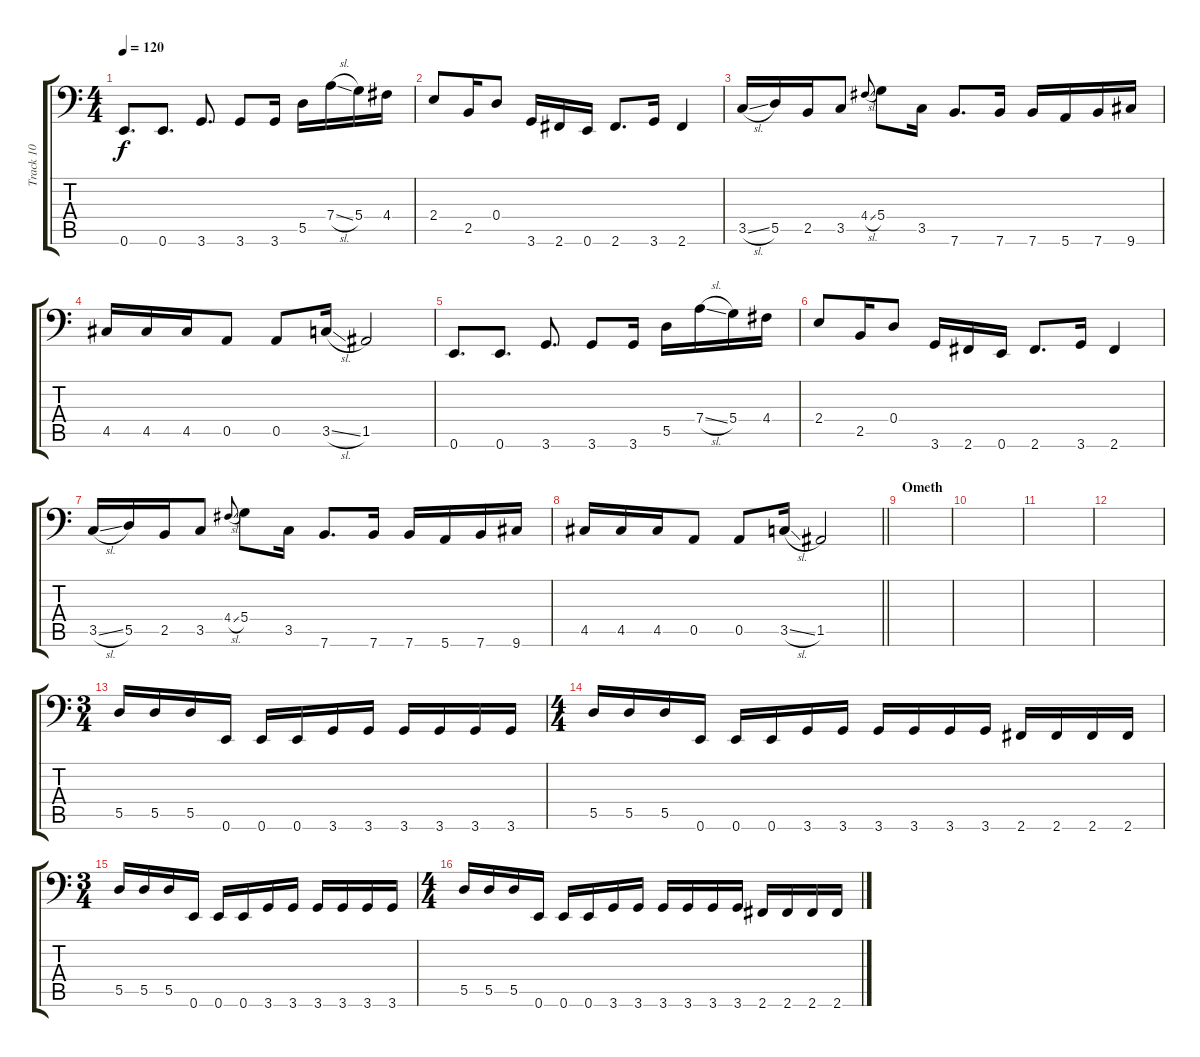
\track ("Track 10" "Track 10") {instrument fretlessbass}
\staff {score tabs}
\tuning (E3 B2 G2 D2 A1 E1) {hide}
\ts (4 4)
\tempo 120
\clef f4
\ks c
0.6.8{d dy f} 0.6.8{d} 3.6.8{d} 3.6.8 3.6.16 5.5.16 7.4{sl}.16 5.4.16 4.4.16 |
2.4.8 2.5.16 0.4.8 3.6.16 2.6.16 0.6.16 2.6.8{d} 3.6.16 2.6.4 |
3.5{sl}.16 5.5.16 2.5.16 3.5.8 4.4{sl}.8{gr onbeat} 5.4.8 3.5.16 7.6.8{d} 7.6.16 7.6.16 5.6.16 7.6.16 9.6.16 |
4.5.16 4.5.16 4.5.16 0.5.8 0.5.8 3.5{sl}.16 1.5.2 |
0.6.8{d} 0.6.8{d} 3.6.8{d} 3.6.8 3.6.16 5.5.16 7.4{sl}.16 5.4.16 4.4.16 |
2.4.8 2.5.16 0.4.8 3.6.16 2.6.16 0.6.16 2.6.8{d} 3.6.16 2.6.4 |
3.5{sl}.16 5.5.16 2.5.16 3.5.8 4.4{sl}.8{gr onbeat} 5.4.8 3.5.16 7.6.8{d} 7.6.16 7.6.16 5.6.16 7.6.16 9.6.16 |
\barLineRight lightlight
4.5.16 4.5.16 4.5.16 0.5.8 0.5.8 3.5{sl}.16 1.5.2 |
\section ("" "Ometh")
|
|
|
|
\ts (3 4)
5.5.16 5.5.16 5.5.16 0.6.16 0.6.16 0.6.16 3.6.16 3.6.16 3.6.16 3.6.16 3.6.16 3.6.16 |
\ts (4 4)
5.5.16 5.5.16 5.5.16 0.6.16 0.6.16 0.6.16 3.6.16 3.6.16 3.6.16 3.6.16 3.6.16 3.6.16 2.6.16 2.6.16 2.6.16 2.6.16 |
\ts (3 4)
5.5.16 5.5.16 5.5.16 0.6.16 0.6.16 0.6.16 3.6.16 3.6.16 3.6.16 3.6.16 3.6.16 3.6.16 |
\ts (4 4)
5.5.16 5.5.16 5.5.16 0.6.16 0.6.16 0.6.16 3.6.16 3.6.16 3.6.16 3.6.16 3.6.16 3.6.16 2.6.16 2.6.16 2.6.16 2.6.16
